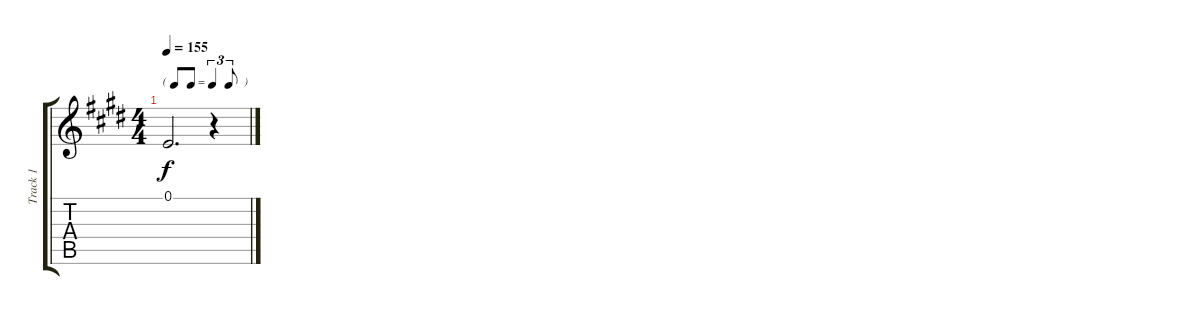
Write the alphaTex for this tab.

\track ("Track 1" "Track 1") {instrument tenorsax}
\staff {score tabs}
\tuning (E4 B3 G3 D3 A2 E2) {hide}
\ts (4 4)
\tf triplet8th
\tempo 155
\clef g2
\ks e
0.1.2{d dy f} r.4
